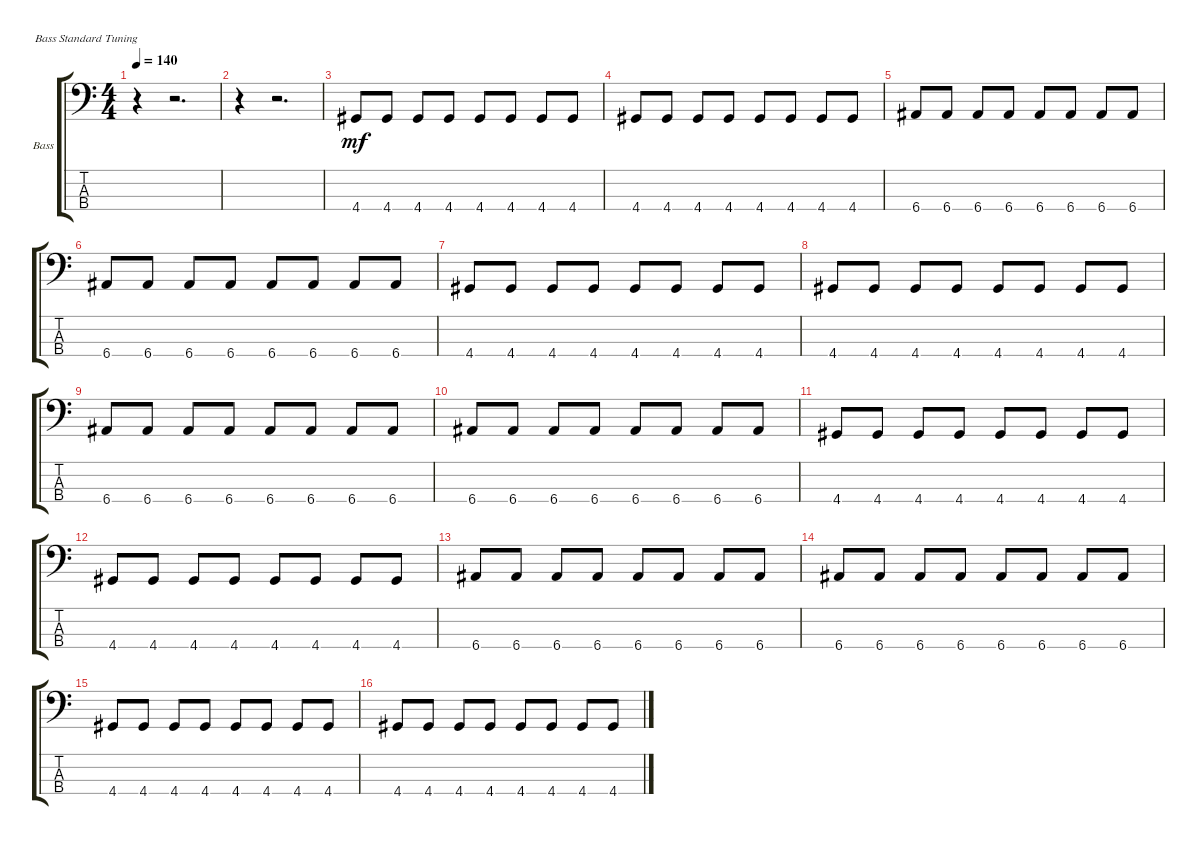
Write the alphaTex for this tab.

\bracketExtendMode groupsimilarinstruments
\firstSystemTrackNameOrientation horizontal
\otherSystemsTrackNameOrientation horizontal
\track ("Bass" "Bass") {instrument synthbass1}
\staff {score tabs}
\tuning (G2 D2 A1 E1)
\ts (4 4)
\tempo 140
\clef f4
\scale
0.258528
\ks c
r.4{dy mf instrument synthbass1} r.2{d} |
\scale
0.159785 r.4 r.2{d} |
\scale
0.290844 4.4.8 4.4.8 4.4.8 4.4.8 4.4.8 4.4.8 4.4.8 4.4.8 |
\scale
0.290844 4.4.8 4.4.8 4.4.8 4.4.8 4.4.8 4.4.8 4.4.8 4.4.8 |
\scale
0.25 6.4.8 6.4.8 6.4.8 6.4.8 6.4.8 6.4.8 6.4.8 6.4.8 |
\scale
0.25 6.4.8 6.4.8 6.4.8 6.4.8 6.4.8 6.4.8 6.4.8 6.4.8 |
\scale
0.25 4.4.8 4.4.8 4.4.8 4.4.8 4.4.8 4.4.8 4.4.8 4.4.8 |
\scale
0.25 4.4.8 4.4.8 4.4.8 4.4.8 4.4.8 4.4.8 4.4.8 4.4.8 |
\scale
0.25 6.4.8 6.4.8 6.4.8 6.4.8 6.4.8 6.4.8 6.4.8 6.4.8 |
\scale
0.25 6.4.8 6.4.8 6.4.8 6.4.8 6.4.8 6.4.8 6.4.8 6.4.8 |
\scale
0.25 4.4.8 4.4.8 4.4.8 4.4.8 4.4.8 4.4.8 4.4.8 4.4.8 |
\scale
0.25 4.4.8 4.4.8 4.4.8 4.4.8 4.4.8 4.4.8 4.4.8 4.4.8 |
\scale
0.25 6.4.8 6.4.8 6.4.8 6.4.8 6.4.8 6.4.8 6.4.8 6.4.8 |
\scale
0.25 6.4.8 6.4.8 6.4.8 6.4.8 6.4.8 6.4.8 6.4.8 6.4.8 |
\scale
0.25 4.4.8 4.4.8 4.4.8 4.4.8 4.4.8 4.4.8 4.4.8 4.4.8 |
\scale
0.25 4.4.8 4.4.8 4.4.8 4.4.8 4.4.8 4.4.8 4.4.8 4.4.8
